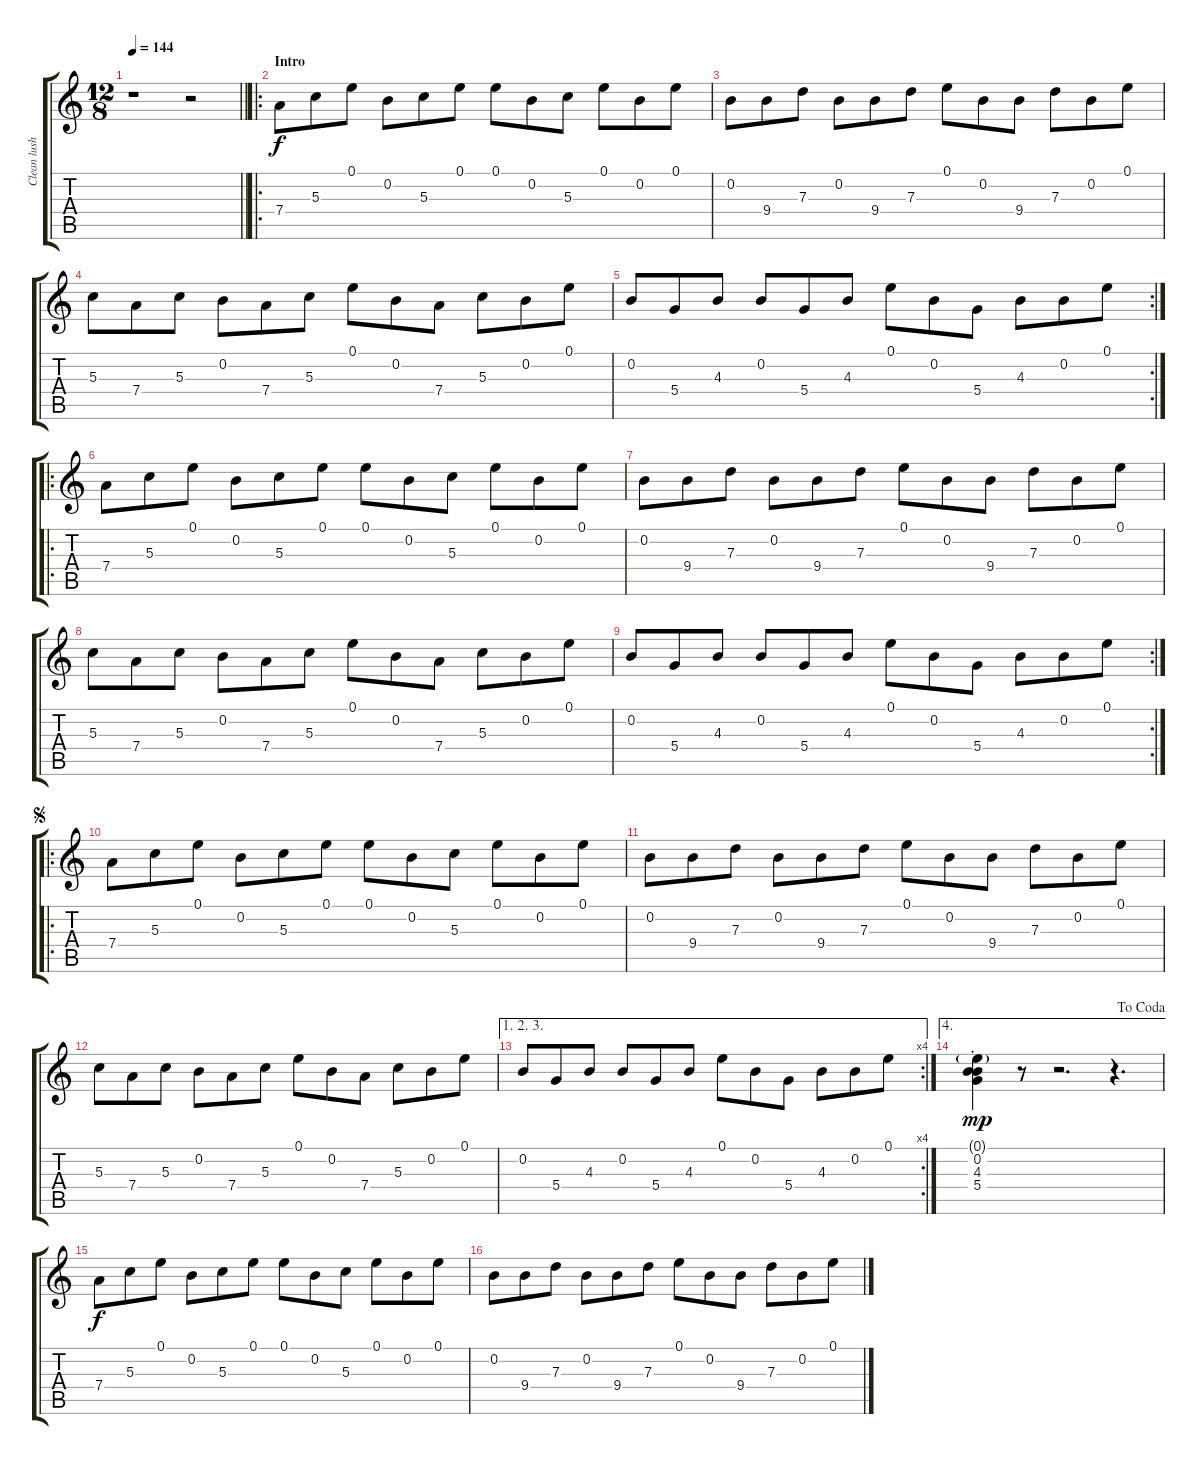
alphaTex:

\track ("Clean lush goff" "Clean lush") {instrument electricguitarclean}
\staff {score tabs}
\tuning (E4 B3 G3 D3 A2 E2) {hide}
\ts (12 8)
\tempo 144
\clef g2
\barLineRight lightlight
\ks c
r.1{dy f instrument electricguitarclean} r.2 |
\ro
\section ("" "Intro")
7.4.8 5.3.8 0.1.8 0.2.8 5.3.8 0.1.8 0.1.8 0.2.8 5.3.8 0.1.8 0.2.8 0.1.8 |
0.2.8 9.4.8 7.3.8 0.2.8 9.4.8 7.3.8 0.1.8 0.2.8 9.4.8 7.3.8 0.2.8 0.1.8 |
5.3.8 7.4.8 5.3.8 0.2.8 7.4.8 5.3.8 0.1.8 0.2.8 7.4.8 5.3.8 0.2.8 0.1.8 |
\rc 2
0.2.8 5.4.8 4.3.8 0.2.8 5.4.8 4.3.8 0.1.8 0.2.8 5.4.8 4.3.8 0.2.8 0.1.8 |
\ro
7.4.8 5.3.8 0.1.8 0.2.8 5.3.8 0.1.8 0.1.8 0.2.8 5.3.8 0.1.8 0.2.8 0.1.8 |
0.2.8 9.4.8 7.3.8 0.2.8 9.4.8 7.3.8 0.1.8 0.2.8 9.4.8 7.3.8 0.2.8 0.1.8 |
5.3.8 7.4.8 5.3.8 0.2.8 7.4.8 5.3.8 0.1.8 0.2.8 7.4.8 5.3.8 0.2.8 0.1.8 |
\rc 2
0.2.8 5.4.8 4.3.8 0.2.8 5.4.8 4.3.8 0.1.8 0.2.8 5.4.8 4.3.8 0.2.8 0.1.8 |
\ro
\jump segno
7.4.8 5.3.8 0.1.8 0.2.8 5.3.8 0.1.8 0.1.8 0.2.8 5.3.8 0.1.8 0.2.8 0.1.8 |
0.2.8 9.4.8 7.3.8 0.2.8 9.4.8 7.3.8 0.1.8 0.2.8 9.4.8 7.3.8 0.2.8 0.1.8 |
5.3.8 7.4.8 5.3.8 0.2.8 7.4.8 5.3.8 0.1.8 0.2.8 7.4.8 5.3.8 0.2.8 0.1.8 |
\ae (1 2 3)
\rc 4
0.2.8 5.4.8 4.3.8 0.2.8 5.4.8 4.3.8 0.1.8 0.2.8 5.4.8 4.3.8 0.2.8 0.1.8 |
\ae 4
\jump dacoda
(0.1{g st} 0.2{st} 4.3{st} 5.4{st}).4{dy mp} r.8 r.2{d} r.4{d} |
7.4.8{dy f} 5.3.8 0.1.8 0.2.8 5.3.8 0.1.8 0.1.8 0.2.8 5.3.8 0.1.8 0.2.8 0.1.8 |
0.2.8 9.4.8 7.3.8 0.2.8 9.4.8 7.3.8 0.1.8 0.2.8 9.4.8 7.3.8 0.2.8 0.1.8
